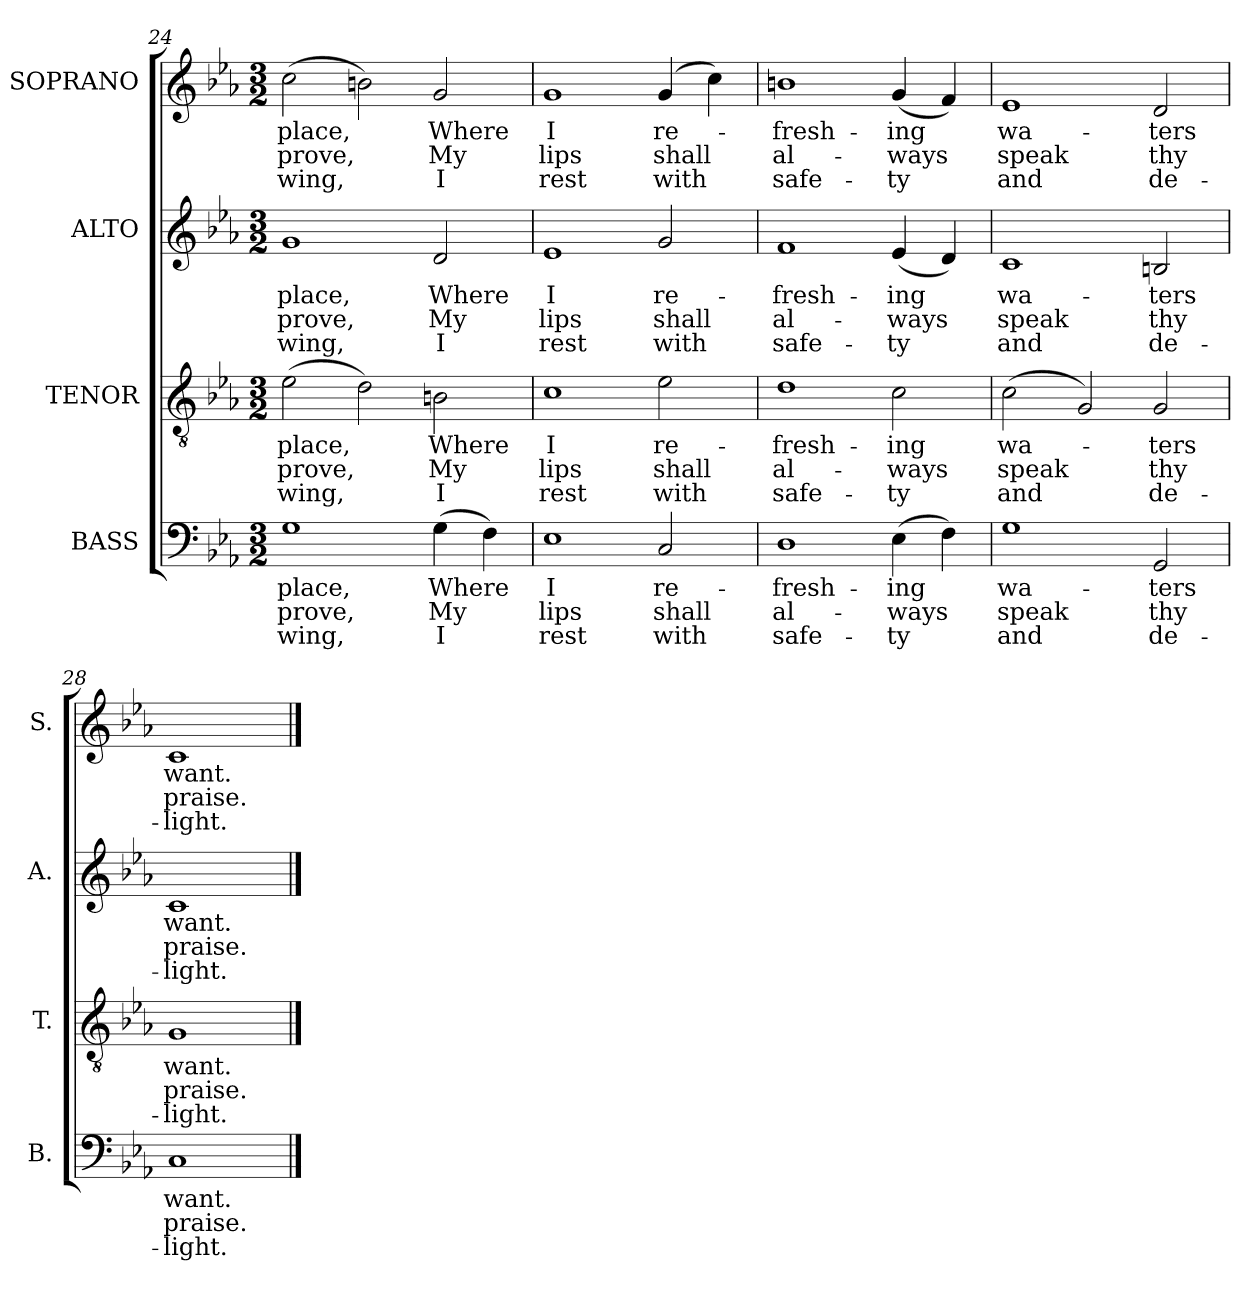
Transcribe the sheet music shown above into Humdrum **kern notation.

**kern	**text	**text	**text	**kern	**text	**text	**text	**kern	**text	**text	**text	**kern	**text	**text	**text
*part4	*part4	*part4	*part4	*part3	*part3	*part3	*part3	*part2	*part2	*part2	*part2	*part1	*part1	*part1	*part1
*staff4	*staff4	*staff4	*staff4	*staff3	*staff3	*staff3	*staff3	*staff2	*staff2	*staff2	*staff2	*staff1	*staff1	*staff1	*staff1
*I"BASS	*	*	*	*I"TENOR	*	*	*	*I"ALTO	*	*	*	*I"SOPRANO	*	*	*
*I'B.	*	*	*	*I'T.	*	*	*	*I'A.	*	*	*	*I'S.	*	*	*
*clefF4	*	*	*	*clefGv2	*	*	*	*clefG2	*	*	*	*clefG2	*	*	*
*	*	*	*	*ITrd7c12	*	*	*	*	*	*	*	*	*	*	*
*k[b-e-a-]	*	*	*	*k[b-e-a-]	*	*	*	*k[b-e-a-]	*	*	*	*k[b-e-a-]	*	*	*
*c:	*	*	*	*c:	*	*	*	*c:	*	*	*	*c:	*	*	*
*M3/2	*	*	*	*M3/2	*	*	*	*M3/2	*	*	*	*M3/2	*	*	*
=24	=24	=24	=24	=24	=24	=24	=24	=24	=24	=24	=24	=24	=24	=24	=24
!	!LO:LY:b:color=#000000	!LO:LY:b:color=#000000	!LO:LY:b:color=#000000	!	!	!	!	!	!	!	!	!	!	!	!
!	!	!	!	!	!LO:LY:b:color=#000000	!LO:LY:b:color=#000000	!LO:LY:b:color=#000000	!	!	!	!	!	!	!	!
!	!	!	!	!	!	!	!	!	!LO:LY:b:color=#000000	!LO:LY:b:color=#000000	!LO:LY:b:color=#000000	!	!	!	!
!	!	!	!	!	!	!	!	!	!	!	!	!	!LO:LY:b:color=#000000	!LO:LY:b:color=#000000	!LO:LY:b:color=#000000
1Gi	place,	prove,	wing,	(2E-i\	place,	prove,	wing,	1gi	place,	prove,	wing,	(2cci\	place,	prove,	wing,
.	.	.	.	2Di\)	.	.	.	.	.	.	.	2bni\)	.	.	.
!	!LO:LY:b:color=#000000	!LO:LY:b:color=#000000	!LO:LY:b:color=#000000	!	!	!	!	!	!	!	!	!	!	!	!
!	!	!	!	!	!LO:LY:b:color=#000000	!LO:LY:b:color=#000000	!LO:LY:b:color=#000000	!	!	!	!	!	!	!	!
!	!	!	!	!	!	!	!	!	!LO:LY:b:color=#000000	!LO:LY:b:color=#000000	!LO:LY:b:color=#000000	!	!	!	!
!	!	!	!	!	!	!	!	!	!	!	!	!	!LO:LY:b:color=#000000	!LO:LY:b:color=#000000	!LO:LY:b:color=#000000
(4Gi\	Where	My	I	2BBni\	Where	My	I	2di/	Where	My	I	2gi/	Where	My	I
4Fi\)	.	.	.	.	.	.	.	.	.	.	.	.	.	.	.
=25	=25	=25	=25	=25	=25	=25	=25	=25	=25	=25	=25	=25	=25	=25	=25
!	!LO:LY:b:color=#000000	!LO:LY:b:color=#000000	!LO:LY:b:color=#000000	!	!	!	!	!	!	!	!	!	!	!	!
!	!	!	!	!	!LO:LY:b:color=#000000	!LO:LY:b:color=#000000	!LO:LY:b:color=#000000	!	!	!	!	!	!	!	!
!	!	!	!	!	!	!	!	!	!LO:LY:b:color=#000000	!LO:LY:b:color=#000000	!LO:LY:b:color=#000000	!	!	!	!
!	!	!	!	!	!	!	!	!	!	!	!	!	!LO:LY:b:color=#000000	!LO:LY:b:color=#000000	!LO:LY:b:color=#000000
1E-i	I	lips	rest	1Ci	I	lips	rest	1e-i	I	lips	rest	1gi	I	lips	rest
!	!LO:LY:b:color=#000000	!LO:LY:b:color=#000000	!LO:LY:b:color=#000000	!	!	!	!	!	!	!	!	!	!	!	!
!	!	!	!	!	!LO:LY:b:color=#000000	!LO:LY:b:color=#000000	!LO:LY:b:color=#000000	!	!	!	!	!	!	!	!
!	!	!	!	!	!	!	!	!	!LO:LY:b:color=#000000	!LO:LY:b:color=#000000	!LO:LY:b:color=#000000	!	!	!	!
!	!	!	!	!	!	!	!	!	!	!	!	!	!LO:LY:b:color=#000000	!LO:LY:b:color=#000000	!LO:LY:b:color=#000000
2Ci/	re-	shall	with	2E-i\	re-	shall	with	2gi/	re-	shall	with	(4gi/	re-	shall	with
.	.	.	.	.	.	.	.	.	.	.	.	4cci\)	.	.	.
=26	=26	=26	=26	=26	=26	=26	=26	=26	=26	=26	=26	=26	=26	=26	=26
!	!LO:LY:b:color=#000000	!LO:LY:b:color=#000000	!LO:LY:b:color=#000000	!	!	!	!	!	!	!	!	!	!	!	!
!	!	!	!	!	!LO:LY:b:color=#000000	!LO:LY:b:color=#000000	!LO:LY:b:color=#000000	!	!	!	!	!	!	!	!
!	!	!	!	!	!	!	!	!	!LO:LY:b:color=#000000	!LO:LY:b:color=#000000	!LO:LY:b:color=#000000	!	!	!	!
!	!	!	!	!	!	!	!	!	!	!	!	!	!LO:LY:b:color=#000000	!LO:LY:b:color=#000000	!LO:LY:b:color=#000000
1Di	-fresh-	al-	safe-	1Di	-fresh-	al-	safe-	1fi	-fresh-	al-	safe-	1bni	-fresh-	al-	safe-
!	!LO:LY:b:color=#000000	!LO:LY:b:color=#000000	!LO:LY:b:color=#000000	!	!	!	!	!	!	!	!	!	!	!	!
!	!	!	!	!	!LO:LY:b:color=#000000	!LO:LY:b:color=#000000	!LO:LY:b:color=#000000	!	!	!	!	!	!	!	!
!	!	!	!	!	!	!	!	!	!LO:LY:b:color=#000000	!LO:LY:b:color=#000000	!LO:LY:b:color=#000000	!	!	!	!
!	!	!	!	!	!	!	!	!	!	!	!	!	!LO:LY:b:color=#000000	!LO:LY:b:color=#000000	!LO:LY:b:color=#000000
(4E-i\	-ing	-ways	-ty	2Ci\	-ing	-ways	-ty	(4e-i/	-ing	-ways	-ty	(4gi/	-ing	-ways	-ty
4Fi\)	.	.	.	.	.	.	.	4di/)	.	.	.	4fi/)	.	.	.
=27	=27	=27	=27	=27	=27	=27	=27	=27	=27	=27	=27	=27	=27	=27	=27
!	!LO:LY:b:color=#000000	!LO:LY:b:color=#000000	!LO:LY:b:color=#000000	!	!	!	!	!	!	!	!	!	!	!	!
!	!	!	!	!	!LO:LY:b:color=#000000	!LO:LY:b:color=#000000	!LO:LY:b:color=#000000	!	!	!	!	!	!	!	!
!	!	!	!	!	!	!	!	!	!LO:LY:b:color=#000000	!LO:LY:b:color=#000000	!LO:LY:b:color=#000000	!	!	!	!
!	!	!	!	!	!	!	!	!	!	!	!	!	!LO:LY:b:color=#000000	!LO:LY:b:color=#000000	!LO:LY:b:color=#000000
1Gi	wa-	speak	and	(2Ci\	wa-	speak	and	1ci	wa-	speak	and	1e-i	wa-	speak	and
.	.	.	.	2GGi/)	.	.	.	.	.	.	.	.	.	.	.
!	!LO:LY:b:color=#000000	!LO:LY:b:color=#000000	!LO:LY:b:color=#000000	!	!	!	!	!	!	!	!	!	!	!	!
!	!	!	!	!	!LO:LY:b:color=#000000	!LO:LY:b:color=#000000	!LO:LY:b:color=#000000	!	!	!	!	!	!	!	!
!	!	!	!	!	!	!	!	!	!LO:LY:b:color=#000000	!LO:LY:b:color=#000000	!LO:LY:b:color=#000000	!	!	!	!
!	!	!	!	!	!	!	!	!	!	!	!	!	!LO:LY:b:color=#000000	!LO:LY:b:color=#000000	!LO:LY:b:color=#000000
2GGi/	-ters	thy	de-	2GGi/	-ters	thy	de-	2Bni/	-ters	thy	de-	2di/	-ters	thy	de-
=28	=28	=28	=28	=28	=28	=28	=28	=28	=28	=28	=28	=28	=28	=28	=28
!	!LO:LY:b:color=#000000	!LO:LY:b:color=#000000	!LO:LY:b:color=#000000	!	!	!	!	!	!	!	!	!	!	!	!
!	!	!	!	!	!LO:LY:b:color=#000000	!LO:LY:b:color=#000000	!LO:LY:b:color=#000000	!	!	!	!	!	!	!	!
!	!	!	!	!	!	!	!	!	!LO:LY:b:color=#000000	!LO:LY:b:color=#000000	!LO:LY:b:color=#000000	!	!	!	!
!	!	!	!	!	!	!	!	!	!	!	!	!	!LO:LY:b:color=#000000	!LO:LY:b:color=#000000	!LO:LY:b:color=#000000
1Ci	want.	praise.	-light.	1GGi	want.	praise.	-light.	1ci	want.	praise.	-light.	1ci	want.	praise.	-light.
==	==	==	==	==	==	==	==	==	==	==	==	==	==	==	==
*-	*-	*-	*-	*-	*-	*-	*-	*-	*-	*-	*-	*-	*-	*-	*-
